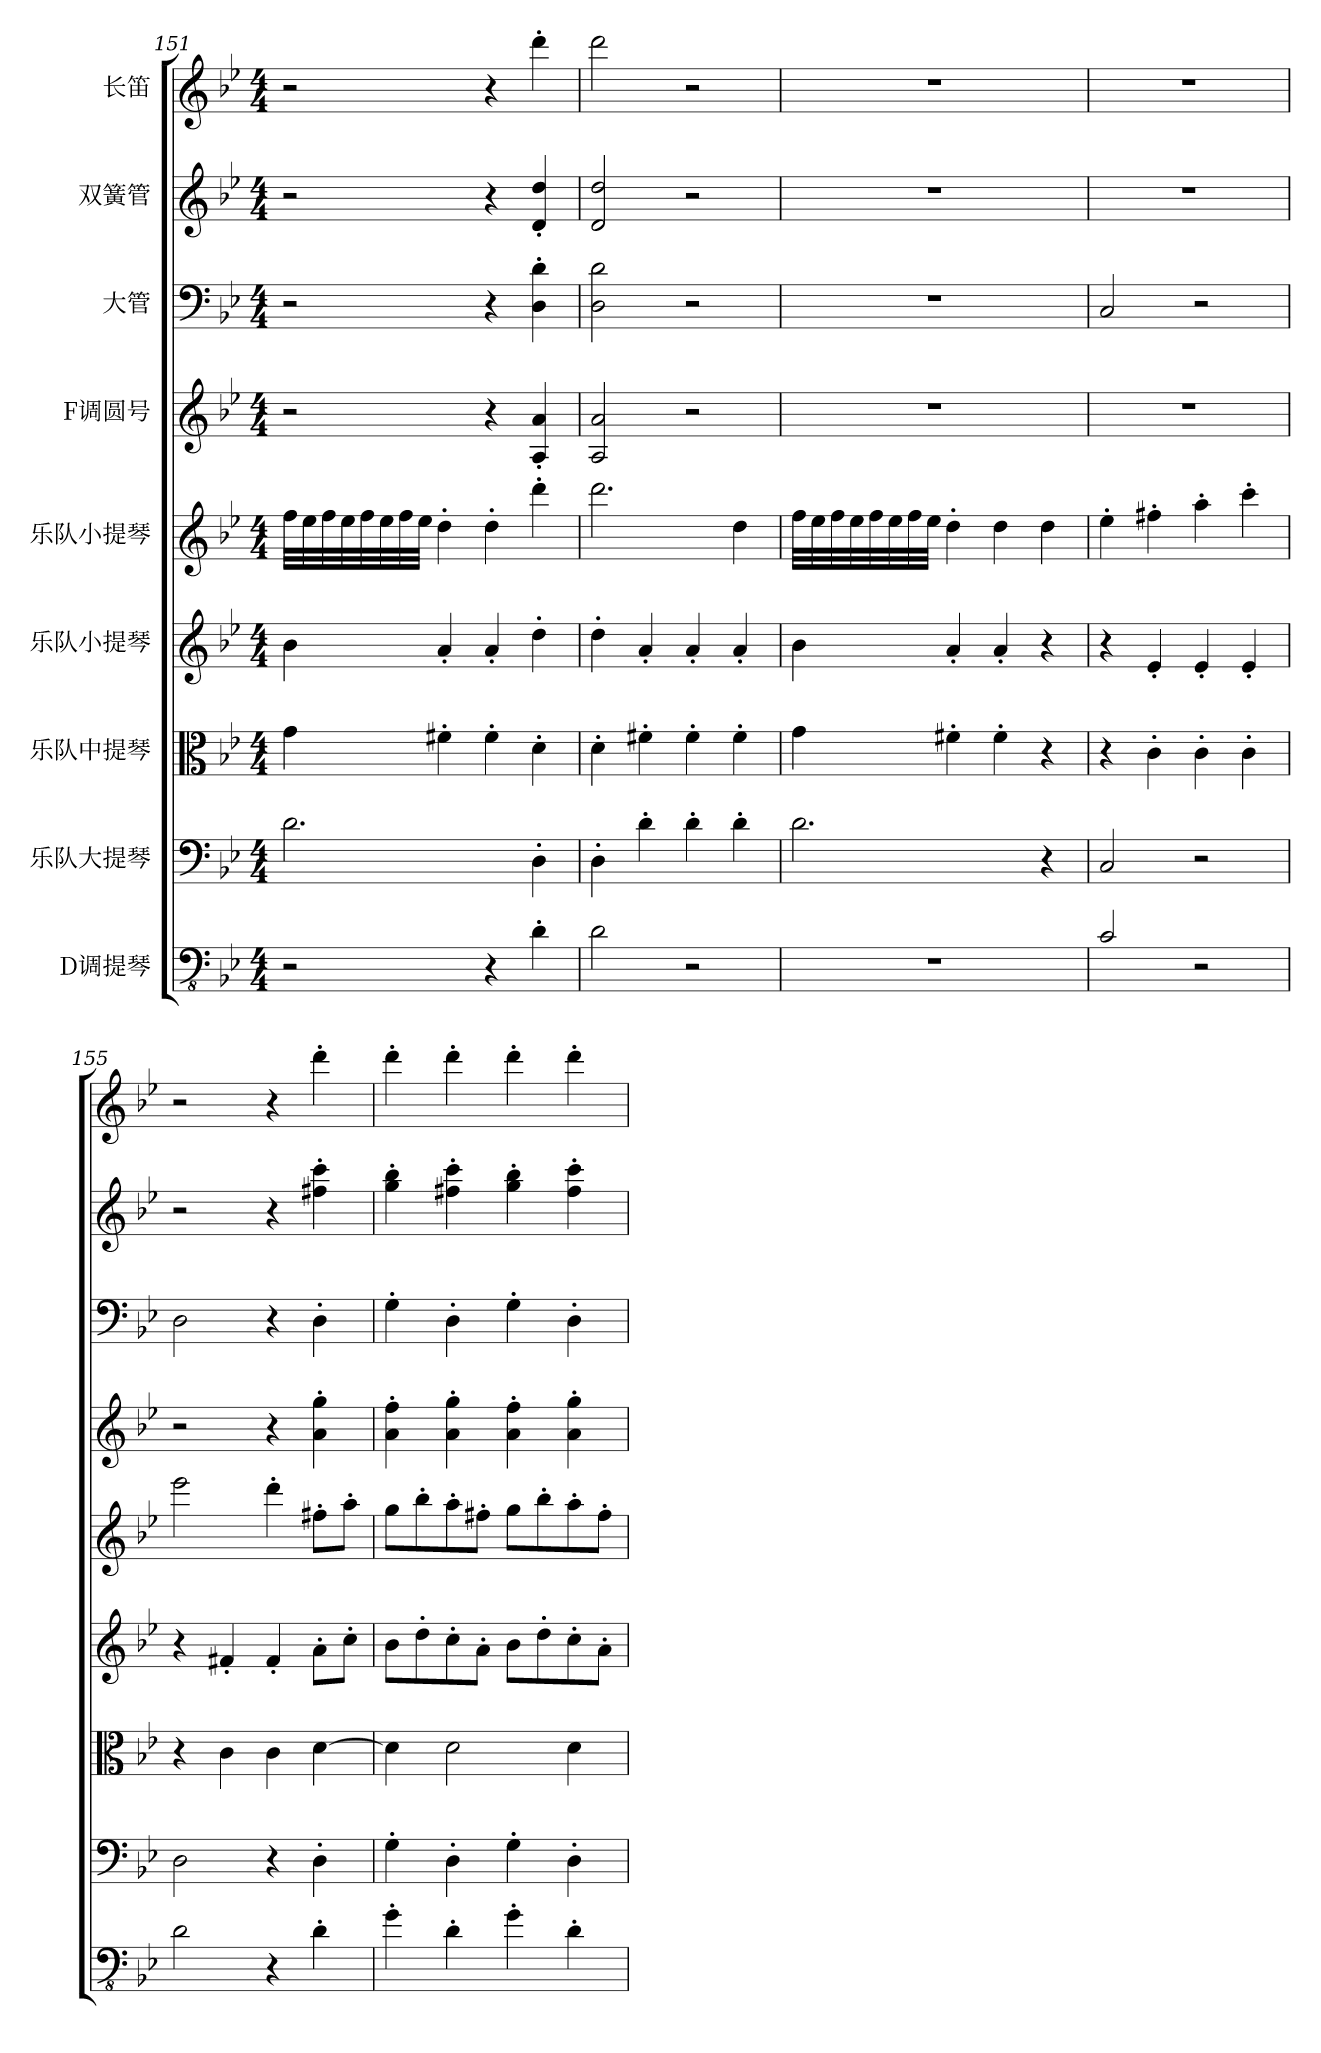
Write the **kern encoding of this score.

**kern	**kern	**kern	**kern	**kern	**kern	**kern	**kern	**kern
*part9	*part8	*part7	*part6	*part5	*part4	*part3	*part2	*part1
*staff9	*staff8	*staff7	*staff6	*staff5	*staff4	*staff3	*staff2	*staff1
*I"D调提琴	*I"乐队大提琴	*I"乐队中提琴	*I"乐队小提琴	*I"乐队小提琴	*I"F调圆号	*I"大管	*I"双簧管	*I"长笛
*clefFv4	*clefF4	*clefC3	*clefG2	*clefG2	*clefG2	*clefF4	*clefG2	*clefG2
*ITrd7c12	*	*	*	*	*ITrd4c7	*	*	*
*k[b-e-]	*k[b-e-]	*k[b-e-]	*k[b-e-]	*k[b-e-]	*k[b-e-a-]	*k[b-e-]	*k[b-e-]	*k[b-e-]
*M4/4	*M4/4	*M4/4	*M4/4	*M4/4	*M4/4	*M4/4	*M4/4	*M4/4
=151	=151	=151	=151	=151	=151	=151	=151	=151
2r	2.d\	4g\	4b-\	32ff\LLL	2r	2r	2r	2r
.	.	.	.	32ee-\	.	.	.	.
.	.	.	.	32ff\	.	.	.	.
.	.	.	.	32ee-\	.	.	.	.
.	.	.	.	32ff\	.	.	.	.
.	.	.	.	32ee-\	.	.	.	.
.	.	.	.	32ff\	.	.	.	.
.	.	.	.	32ee-\JJJ	.	.	.	.
.	.	4f#X'\	4a'/	4dd'\	.	.	.	.
4r	.	4f#'\	4a'/	4dd'\	4r	4r	4r	4r
4DD'\	4D'\	4d'\	4dd'\	4ddd'\	4D/' 4d/'	4D\' 4d\'	4d/' 4dd/'	4ddd'\
=152	=152	=152	=152	=152	=152	=152	=152	=152
2DD\	4D'\	4d'\	4dd'\	2.ddd\	2D/ 2d/	2D\ 2d\	2d/ 2dd/	2ddd\
.	4d'\	4f#X'\	4a'/	.	.	.	.	.
2r	4d'\	4f#'\	4a'/	.	2r	2r	2r	2r
.	4d'\	4f#'\	4a'/	4dd\	.	.	.	.
=153	=153	=153	=153	=153	=153	=153	=153	=153
1r	2.d\	4g\	4b-\	32ff\LLL	1r	1r	1r	1r
.	.	.	.	32ee-\	.	.	.	.
.	.	.	.	32ff\	.	.	.	.
.	.	.	.	32ee-\	.	.	.	.
.	.	.	.	32ff\	.	.	.	.
.	.	.	.	32ee-\	.	.	.	.
.	.	.	.	32ff\	.	.	.	.
.	.	.	.	32ee-\JJJ	.	.	.	.
.	.	4f#X'\	4a'/	4dd'\	.	.	.	.
.	.	4f#'\	4a'/	4dd\	.	.	.	.
.	4r	4r	4r	4dd\	.	.	.	.
!!LO:PB:g=z
=154	=154	=154	=154	=154	=154	=154	=154	=154
2CC/	2C/	4r	4r	4ee-'\	1r	2C/	1r	1r
.	.	4c'\	4e-'/	4ff#X'\	.	.	.	.
2r	2r	4c'\	4e-'/	4aa'\	.	2r	.	.
.	.	4c'\	4e-'/	4ccc'\	.	.	.	.
=155	=155	=155	=155	=155	=155	=155	=155	=155
2DD\	2D\	4r	4r	2eee-\	2r	2D\	2r	2r
.	.	4c\	4f#X'/	.	.	.	.	.
4r	4r	4c\	4f#'/	4ddd'\	4r	4r	4r	4r
4DD'\	4D'\	[4d\	8a'\L	8ff#X'\L	4d\' 4cc\'	4D'\	4ff#X\' 4ccc\'	4ddd'\
.	.	.	8cc'\J	8aa'\J	.	.	.	.
=156	=156	=156	=156	=156	=156	=156	=156	=156
4GG'\	4G'\	4d\]	8b-\L	8gg\L	4d\' 4b-\'	4G'\	4gg\' 4bb-\'	4ddd'\
.	.	.	8dd'\	8bb-'\	.	.	.	.
4DD'\	4D'\	2d\	8cc'\	8aa'\	4d\' 4cc\'	4D'\	4ff#X\' 4ccc\'	4ddd'\
.	.	.	8a'\J	8ff#X'\J	.	.	.	.
4GG'\	4G'\	.	8b-\L	8gg\L	4d\' 4b-\'	4G'\	4gg\' 4bb-\'	4ddd'\
.	.	.	8dd'\	8bb-'\	.	.	.	.
4DD'\	4D'\	4d\	8cc'\	8aa'\	4d\' 4cc\'	4D'\	4ff#\' 4ccc\'	4ddd'\
.	.	.	8a'\J	8ff#'\J	.	.	.	.
=	=	=	=	=	=	=	=	=
*-	*-	*-	*-	*-	*-	*-	*-	*-
